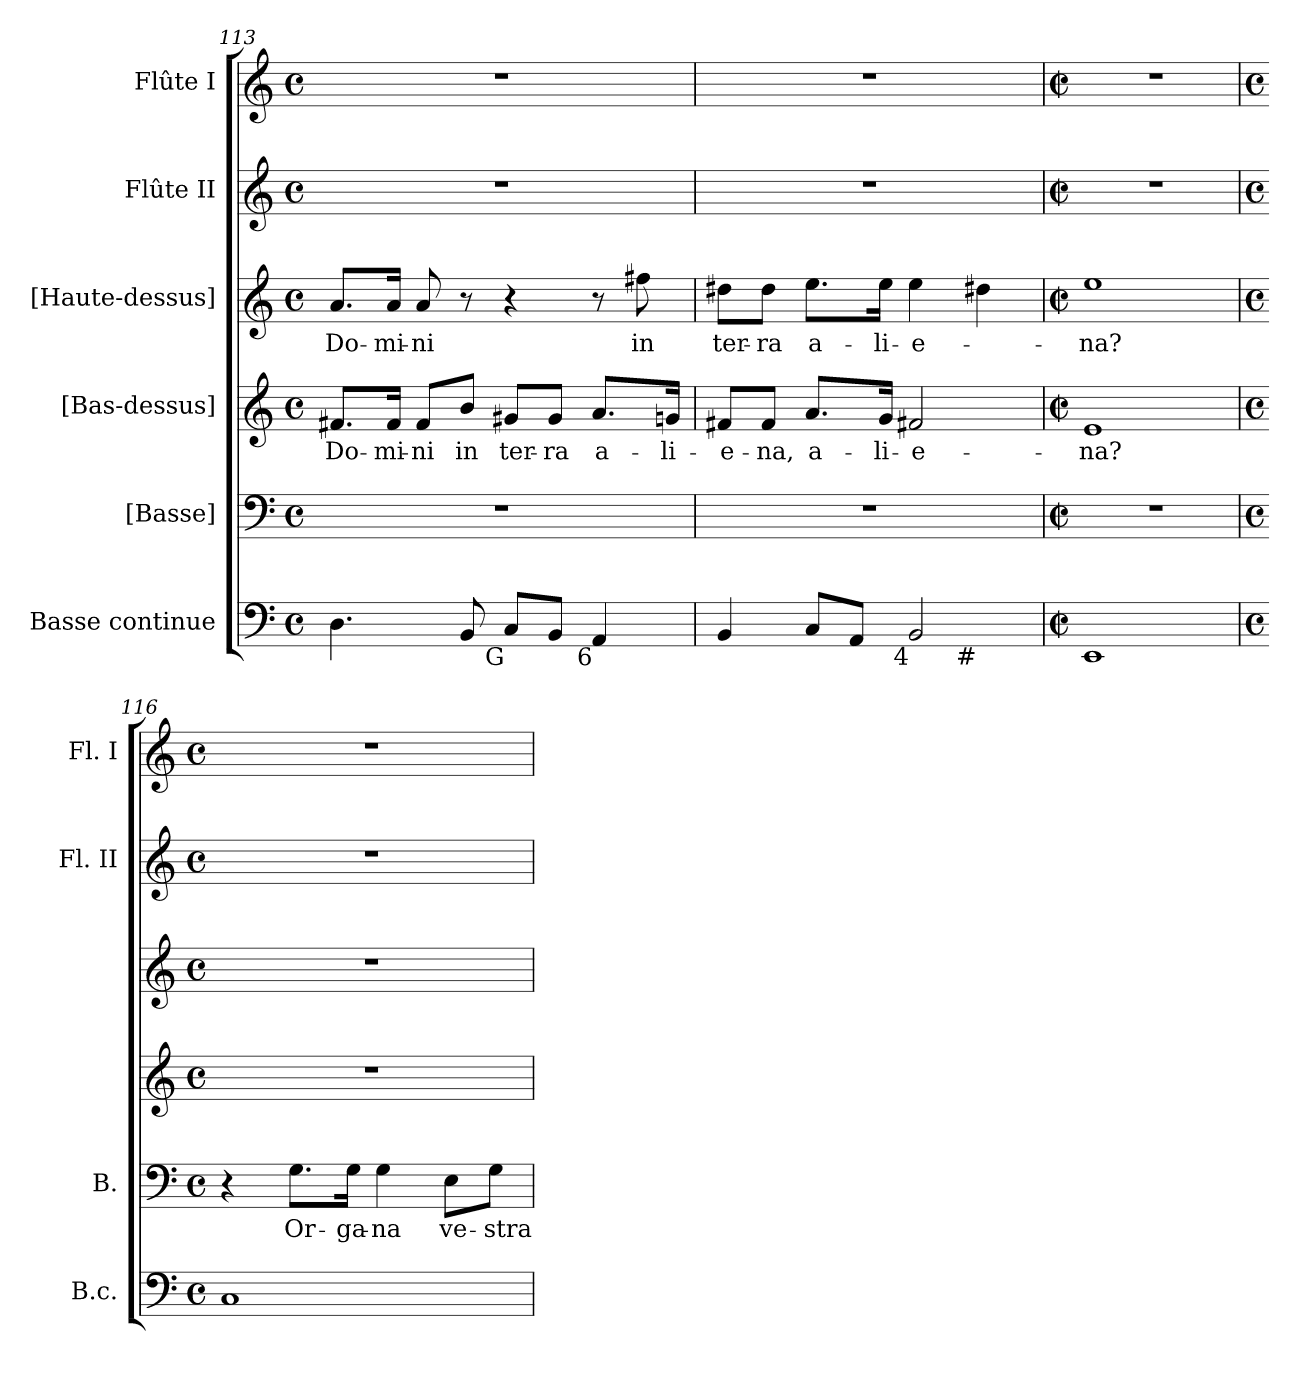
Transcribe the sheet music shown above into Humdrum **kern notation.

**kern	**kern	**text	**kern	**text	**kern	**text	**kern	**kern
*part6	*part5	*part5	*part4	*part4	*part3	*part3	*part2	*part1
*staff6	*staff5	*staff5	*staff4	*staff4	*staff3	*staff3	*staff2	*staff1
*I"Basse continue	*I"[Basse]	*	*I"[Bas-dessus]	*	*I"[Haute-dessus]	*	*I"Flûte II	*I"Flûte I
*I'B.c.	*I'B.	*	*	*	*	*	*I'Fl. II	*I'Fl. I
!!LO:LB:g=z
*clefF4	*clefF4	*	*clefG2	*	*clefG2	*	*clefG2	*clefG2
*k[]	*k[]	*	*k[]	*	*k[]	*	*k[]	*k[]
*a:	*a:	*	*a:	*	*a:	*	*a:	*a:
*M4/4	*M4/4	*	*M4/4	*	*M4/4	*	*M4/4	*M4/4
*met(c)	*met(c)	*	*met(c)	*	*met(c)	*	*met(c)	*met(c)
=113	=113	=113	=113	=113	=113	=113	=113	=113
!	!	!	!	!LO:LY:b:color=#000000	!	!	!	!
!	!	!	!	!	!	!LO:LY:b:color=#000000	!	!
4.Di\	1r	.	8.f#Xi/L	Do-	8.ai/L	Do-	1r	1r
!	!	!	!	!LO:LY:b:color=#000000	!	!	!	!
!	!	!	!	!	!	!LO:LY:b:color=#000000	!	!
.	.	.	16f#i/Jk	-mi-	16ai/Jk	-mi-	.	.
!	!	!	!	!LO:LY:b:color=#000000	!	!	!	!
!	!	!	!	!	!	!LO:LY:b:color=#000000	!	!
.	.	.	8f#i/L	-ni	8ai/	-ni	.	.
!	!	!	!	!LO:LY:b:color=#000000	!	!	!	!
8BBi/	.	.	8bi/J	in	8r	.	.	.
!LO:TX:b:rj:t=G	!	!	!	!	!	!	!	!
!	!	!	!	!LO:LY:b:color=#000000	!	!	!	!
8Ci/L	.	.	8g#Xi/L	ter-	4r	.	.	.
!	!	!	!	!LO:LY:b:color=#000000	!	!	!	!
8BBi/J	.	.	8g#i/J	-ra	.	.	.	.
!LO:TX:b:rj:t=6	!	!	!	!	!	!	!	!
!	!	!	!	!LO:LY:b:color=#000000	!	!	!	!
4AAi/	.	.	8.ai/L	a-	8r	.	.	.
!	!	!	!	!	!	!LO:LY:b:color=#000000	!	!
.	.	.	.	.	8ff#Xi\	in	.	.
!	!	!	!	!LO:LY:b:color=#000000	!	!	!	!
.	.	.	16gni/Jk	-li-	.	.	.	.
=114	=114	=114	=114	=114	=114	=114	=114	=114
!	!	!	!	!LO:LY:b:color=#000000	!	!	!	!
!LO:TX:b:rj:t=#	!	!	!	!	!	!	!	!
!	!	!	!	!	!	!LO:LY:b:color=#000000	!	!
*^	*	*	*	*	*	*	*	*
4BBi/	2.ryy	1r	.	8f#Xi/L	-e-	8dd#Xi\L	ter-	1r	1r
!	!	!	!	!	!LO:LY:b:color=#000000	!	!	!	!
!	!	!	!	!	!	!	!LO:LY:b:color=#000000	!	!
.	.	.	.	8f#i/J	-na,	8dd#i\J	-ra	.	.
!	!	!	!	!	!LO:LY:b:color=#000000	!	!	!	!
!	!	!	!	!	!	!	!LO:LY:b:color=#000000	!	!
8Ci/L	.	.	.	8.ai/L	a-	8.eei\L	a-	.	.
8AAi/J	.	.	.	.	.	.	.	.	.
!	!	!	!	!	!LO:LY:b:color=#000000	!	!	!	!
!	!	!	!	!	!	!	!LO:LY:b:color=#000000	!	!
.	.	.	.	16gi/Jk	-li-	16eei\Jk	-li-	.	.
!	!	!	!	!	!LO:LY:b:color=#000000	!	!	!	!
!LO:TX:b:rj:t=4	!	!	!	!	!	!	!	!	!
!	!	!	!	!	!	!	!LO:LY:b:color=#000000	!	!
2BBi/	.	.	.	2f#Xi/	-e-	4eei\	-e-	.	.
!	!LO:TX:b:rj:t=#	!	!	!	!	!	!	!	!
.	4ryy	.	.	.	.	4dd#Xi\	.	.	.
*v	*v	*	*	*	*	*	*	*	*
=115	=115	=115	=115	=115	=115	=115	=115	=115
*M2/2	*M2/2	*	*M2/2	*	*M2/2	*	*M2/2	*M2/2
*met(c|)	*met(c|)	*	*met(c|)	*	*met(c|)	*	*met(c|)	*met(c|)
*^	*	*	*	*	*	*	*	*
!	!	!	!	!	!LO:LY:b:color=#000000	!	!	!	!
*v	*v	*	*	*	*	*	*	*	*
*^	*	*	*	*	*	*	*	*
!	!	!	!	!	!	!	!LO:LY:b:color=#000000	!	!
*v	*v	*	*	*	*	*	*	*	*
1EEi	1r	.	1ei	-na?	1eei	-na?	1r	1r
=116	=116	=116	=116	=116	=116	=116	=116	=116
*M4/4	*M4/4	*	*M4/4	*	*M4/4	*	*M4/4	*M4/4
*met(c)	*met(c)	*	*met(c)	*	*met(c)	*	*met(c)	*met(c)
1Ci	4r	.	1r	.	1r	.	1r	1r
!	!	!LO:LY:b:color=#000000	!	!	!	!	!	!
.	8.Gi\L	Or-	.	.	.	.	.	.
!	!	!LO:LY:b:color=#000000	!	!	!	!	!	!
.	16Gi\Jk	-ga-	.	.	.	.	.	.
!	!	!LO:LY:b:color=#000000	!	!	!	!	!	!
.	4Gi\	-na	.	.	.	.	.	.
!	!	!LO:LY:b:color=#000000	!	!	!	!	!	!
.	8Ei\L	ve-	.	.	.	.	.	.
!	!	!LO:LY:b:color=#000000	!	!	!	!	!	!
.	8Gi\J	-stra	.	.	.	.	.	.
=	=	=	=	=	=	=	=	=
*-	*-	*-	*-	*-	*-	*-	*-	*-
